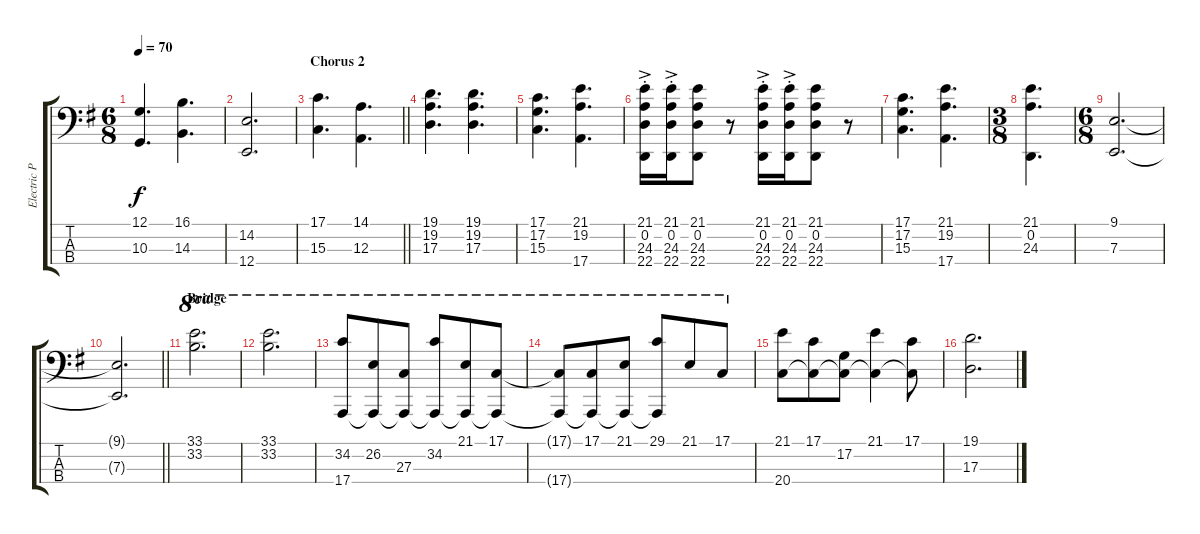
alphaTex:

\track ("Electric Piano (Staff 2)" "Electric P") {instrument acousticgrandpiano}
\staff {score tabs}
\tuning (G2 D2 A1 E1) {hide}
\ts (6 8)
\tempo 70
\clef f4
\ks g
(12.1 10.3).4{d dy f} (16.1 14.3).4{d} |
(14.2 12.4).2{d} |
\section ("" "Chorus 2")
\barLineRight lightlight
(17.1 15.3).4{d} (14.1 12.3).4{d} |
(19.1 19.2 17.3).4{d} (19.1 19.2 17.3).4{d} |
(17.1 17.2 15.3).4{d} (21.1 19.2 17.4).4{d} |
(21.1{ac st} 0.2 24.3 22.4).16 (21.1{ac st} 0.2 24.3 22.4).16 (21.1 0.2 24.3 22.4).8 r.8 (21.1{ac st} 0.2 24.3 22.4).16 (21.1{ac st} 0.2 24.3 22.4).16 (21.1 0.2 24.3 22.4).8 r.8 |
(17.1 17.2 15.3).4{d} (21.1 19.2 17.4).4{d} |
\ts (3 8)
(21.1 0.2 24.3).4{d} |
\ts (6 8)
(9.1 7.3).2{d} |
\barLineRight lightlight
(9.1{t} 7.3{t}).2{d} |
\section ("" "Bridge")
(33.1 33.2).2{d ot 8va} |
(33.1 33.2).2{d ot 8va} |
(34.2 17.4).8{ot 8va} (26.2 17.4{t}).8{ot 8va} (27.3 17.4{t}).8{ot 8va} (34.2 17.4{t}).8{ot 8va} (21.1 17.4{t}).8{ot 8va} (17.1 17.4{t}).8{ot 8va} |
(17.1{t} 17.4{t}).8{ot 8va} (17.1 17.4{t}).8{ot 8va} (21.1 17.4{t}).8{ot 8va} (29.1 17.4{t}).8{ot 8va} 21.1.8{ot 8va} 17.1.8{ot 8va} |
(21.1 20.4).8 (17.1 20.4{t}).8 (17.2 20.4{t}).8 (21.1 20.4{t}).4 (17.1 20.4{t}).8 |
(19.1 17.3).2{d}
